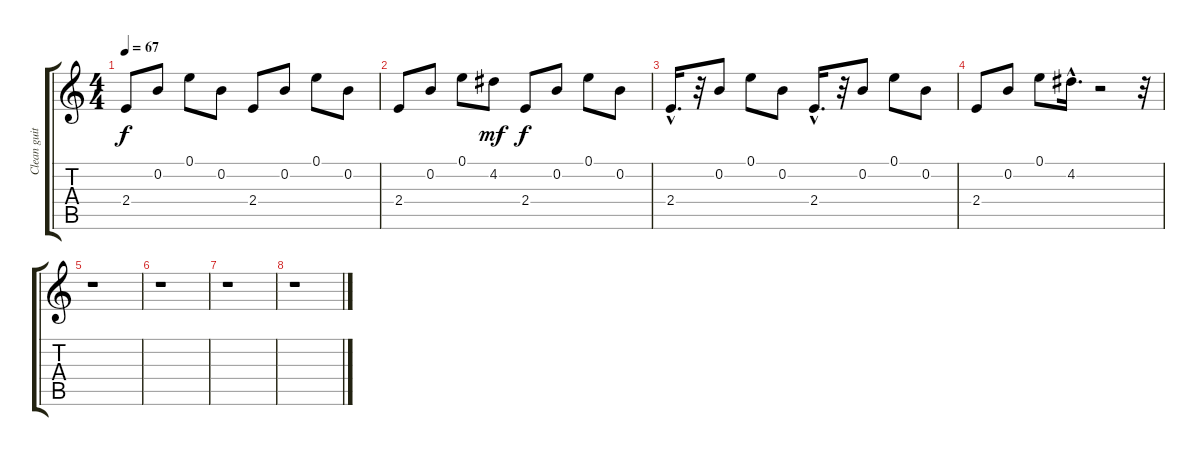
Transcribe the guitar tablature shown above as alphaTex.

\track ("Clean guit" "Clean guit") {instrument electricguitarclean}
\staff {score tabs}
\tuning (E4 B3 G3 D3 A2 E2) {hide}
\ts (4 4)
\tempo 67
\clef g2
\ks c
2.4.8{dy f} 0.2.8 0.1.8 0.2.8 2.4.8 0.2.8 0.1.8 0.2.8 |
2.4.8 0.2.8 0.1.8 4.2.8{dy mf} 2.4.8{dy f} 0.2.8 0.1.8 0.2.8 |
2.4{hac}.16{d} r.32 0.2.8 0.1.8 0.2.8 2.4{hac}.16{d} r.32 0.2.8 0.1.8 0.2.8 |
2.4.8 0.2.8 0.1.8 4.2{hac}.16{d} r.2 r.32 |
r.1 |
r.1 |
r.1 |
r.1
